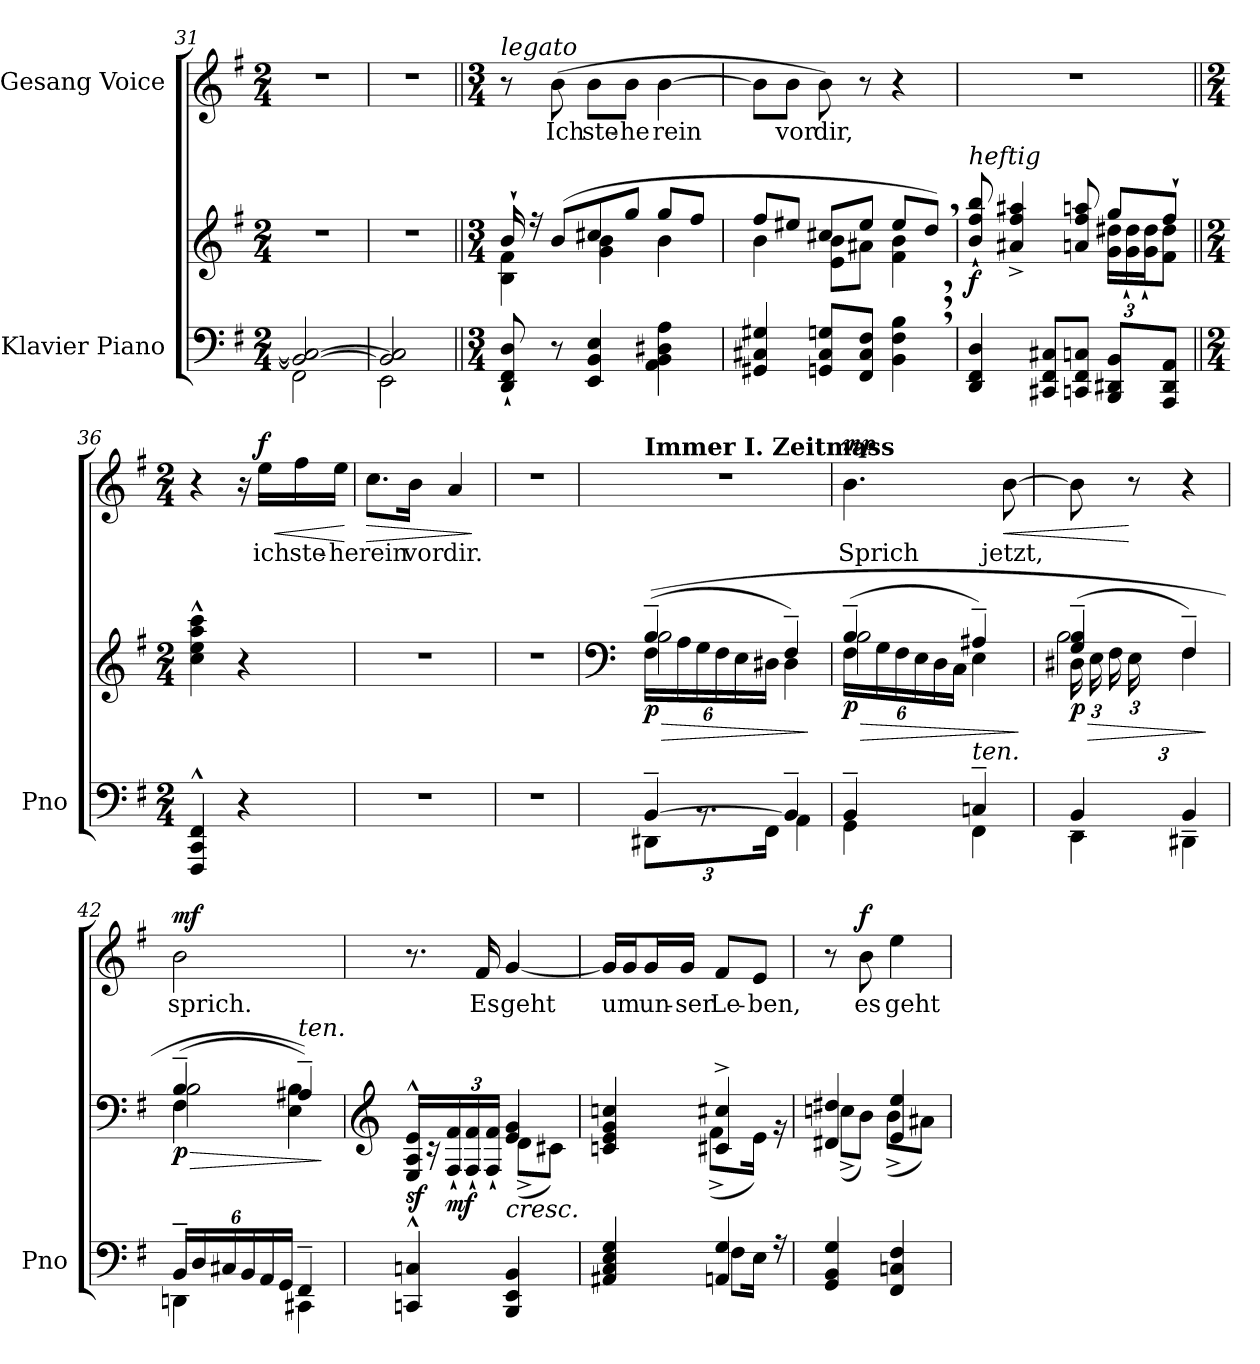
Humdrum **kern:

**kern	**kern	**dynam	**kern	**text	**dynam
*part2	*part2	*part2	*part1	*part1	*part1
*staff3	*staff2	*staff2/3	*staff1	*staff1	*staff1
*I"Klavier Piano	*	*	*I"Gesang Voice	*	*
*I'Pno	*	*	*	*	*
*clefF4	*clefG2	*	*clefG2	*	*
*k[f#]	*k[f#]	*	*k[f#]	*	*
*M2/4	*M2/4	*	*M2/4	*	*
=31	=31	=31	=31	=31	=31
*^	*	*	*	*	*
2BB-/_ 2C#/_	2FF#\	2r	.	2r	.	.
=32	=32	=32	=32	=32	=32	=32
2BB-/] 2C#/]	2EE\	2r	.	2r	.	.
*v	*v	*	*	*	*	*
=33||	=33||	=33||	=33||	=33||	=33||
*M3/4	*M3/4	*	*M3/4	*	*
*	*	*	*MM65	*	*
*^	*^	*	*	*	*
!	!	!	!	!	!LO:TX:a:i:t=legato	!	!
*v	*v	*	*	*	*	*	*
8DD/` 8FF#/` 8D/`	16b`/	4B\ 4f#\	.	8r	.	.
.	16r	.	.	.	.	.
!	!	!	!LO:DY:b	!	!LO:LY:b	!
!	!	!	!LO:DY:n=1:b	!	!	!
8r	(>8b/L	.	mf other-dynamics	(>8b\	Ich	.
!	!	!	!	!	!LO:LY:b	!
4EE/ 4BB/ 4E/	8cc#X/	4g\ 4b\	.	8b\L	ste-	.
!	!	!	!	!	!LO:LY:b	!
.	8gg/J	.	.	8b\J	-he	.
!	!	!	!	!	!LO:LY:b	!
4AA\ 4BB\ 4D#X\ 4A\	8gg/L	4b\	.	[4b\	rein	.
.	8ff#/J	.	.	.	.	.
!!LO:LB:g=z
=34	=34	=34	=34	=34	=34	=34
4GG#X/ 4C#X/ 4G#X/	8ff#/L	4b\	.	8b\L]	.	.
!	!	!	!	!	!LO:LY:b	!
.	8ee#X/J	.	.	8b\J	vor	.
!	!	!	!	!	!LO:LY:b	!
8GGn/ 8C#/ 8Gn/L	8cc#X/L	8e\ 8b\L	.	8b\)	dir,	.
8FF#/ 8C#/ 8F#/J	8ee#/J	8a#X\J	.	8r	.	.
4BB\, 4F#\, 4B\,	8ee#/L	4f#\ 4b\	.	4r	.	.
.	8dd,/J)	.	.	.	.	.
=35	=35	=35	=35	=35	=35	=35
!	!LO:TX:a:i:t=heftig	!	!	!	!	!
!	!	!	!LO:DY:b	!	!	!
4DD/ 4FF#/ 4D/	8b/` 8ff#/` 8bb/`	2ryy	f	2.r	.	.
.	4a#X/^ 4ff#/^ 4aa#X/^	.	.	.	.	.
8CC#X/ 8FF#/ 8C#X/L	.	.	.	.	.	.
8CCn/ 8FF#/ 8Cn/J	8an/ 8ff#/ 8aan/	.	.	.	.	.
*	*	*Xbrackettup	*	*	*	*
8BBB/ 8DD#X/ 8BB/L	8gg/L	24g\ 24dd#X\LL	.	.	.	.
.	.	24g\` 24dd#\`	.	.	.	.
.	.	24g\` 24dd#\`J	.	.	.	.
8AAA/ 8DD#/ 8AA/J	8ff#`/J	8f#\ 8dd#\J	.	.	.	.
*	*v	*v	*	*	*	*
=36||	=36||	=36||	=36||	=36||	=36||
*M2/4	*M2/4	*	*M2/4	*	*
*	*	*	*MM60	*	*
4FFF#/^^ 4CC/^^ 4FF#/^^	4cc\^^ 4ee\^^ 4aa\^^ 4ccc\^^	.	4r	.	.
4r	4r	.	16r	.	.
!	!	!	!	!LO:LY:b	!LO:HP:b
!	!	!	!	!	!LO:DY:n=1:a
.	.	.	16ee\LL	ich	< f
!	!	!	!	!LO:LY:b	!
.	.	.	16ff#\	ste-	.
!	!	!	!	!LO:LY:b	!
.	.	.	16ee\JJ	-he	.
.	.	.	.	.	[
=37	=37	=37	=37	=37	=37
!	!	!	!	!LO:LY:b	!LO:HP:b
2r	2r	.	8.cc\L	rein	>
!	!	!	!	!LO:LY:b	!
.	.	.	16b\Jk	vor	.
!	!	!	!	!LO:LY:b	!
.	.	.	4a/	dir.	.
.	.	.	.	.	]
=38	=38	=38	=38	=38	=38
2r	2r	.	2r	.	.
!!LO:PB:g=z
=39	=39	=39	=39	=39	=39
*	*clefF4	*	*	*	*
*^	*	*	*	*	*
*	*Xbrackettup	*	*	*	*	*
!	!	!	!	!LO:TX:a:B:t=Immer I. Zeitmass	!	!
!	!	!	!LO:HP:b	!	!	!
*	*	*^	*	*	*	*
*	*	*	*^	*	*	*	*
!	!	!	!	!	!LO:DY:n=1:b	!	!	!
[4BB~/	12DD#X\L	(>(>4B~/	24F#\LL	2B\	> p	2r	.	.
.	.	.	24A\	.	.	.	.	.
.	12.rBB	.	24G\	.	.	.	.	.
.	.	.	24F#\	.	.	.	.	.
.	.	.	24E\	.	.	.	.	.
.	24FF#\Jk	.	24D#X\JJ	.	.	.	.	.
4BB~/]	4AA\	4F#~/)	4D#\	.	.	.	.	.
*v	*v	*	*	*	*	*	*	*
*	*v	*v	*v	*	*	*	*
.	.	]	.	.	.
=40	=40	=40	=40	=40	=40
*^	*	*	*	*	*
!	!	!	!LO:HP:b	!	!LO:LY:b	!
*	*	*^	*	*	*	*
*	*	*	*^	*	*	*	*
!	!	!	!	!	!LO:DY:n=1:b	!	!	!LO:DY:a
4BB~/	4GG\	(>4B~/	24F#\LL	2B\	> p	4.b\	Sprich	mp
.	.	.	24G\	.	.	.	.	.
.	.	.	24F#\	.	.	.	.	.
.	.	.	24E\	.	.	.	.	.
.	.	.	24D\	.	.	.	.	.
.	.	.	24C\JJ	.	.	.	.	.
!LO:TX:a:i:t=ten.	!	!	!	!	!	!	!	!
4Cn~/	4FF#\	4A#X~/)	4E\	.	.	.	.	.
!	!	!	!	!	!	!	!LO:LY:b	!LO:HP:b
.	.	.	.	.	.	[8b\	jetzt,	<
*v	*v	*	*	*	*	*	*	*
*	*v	*v	*v	*	*	*	*
.	.	]	.	.	.
=41	=41	=41	=41	=41	=41
*^	*	*	*	*	*
*	*^	*	*	*	*	*
!	!	!	!	!LO:HP:b	!	!	!
*	*	*	*^	*	*	*	*
*	*	*	*	*^	*	*	*	*
!	!	!	!	!	!	!LO:DY:n=1:b	!	!	!
6ryy	4BB~/	4EE\	(>4G/~ 4B/~	24D#X\LL	2B\	> p	8b\]	.	.
.	.	.	.	24E\	.	.	.	.	.
.	.	.	.	24F#\	.	.	.	.	.
.	.	.	.	24E\	.	.	8r	.	[
24Dn/	.	.	.	12ryy	.	.	.	.	.
24C/JJ	.	.	.	.	.	.	.	.	.
4ryy	4BB~/	4DD#X\	4F#~/)	4F#\	.	.	4r	.	.
*v	*v	*v	*	*	*	*	*	*	*
*	*v	*v	*v	*	*	*	*
.	.	]	.	.	.
=42	=42	=42	=42	=42	=42
*^	*	*	*	*	*
!	!	!	!LO:HP:b	!	!LO:LY:b	!
*	*	*^	*	*	*	*
*	*	*	*^	*	*	*	*
!	!	!	!	!	!LO:DY:n=1:b	!	!	!LO:DY:a
24BB~/LL	4DDn\	(>4B~/	4F#\	2B\	> p	2b\	sprich.	mf
24D/	.	.	.	.	.	.	.	.
24C#X/	.	.	.	.	.	.	.	.
24BB/	.	.	.	.	.	.	.	.
24AA/	.	.	.	.	.	.	.	.
24GG/JJ	.	.	.	.	.	.	.	.
!	!	!LO:TX:a:i:t=ten.	!	!	!	!	!	!
4FF#~/	4CC#X\	4A#X~/))	4E\ 4B\	.	.	.	.	.
*v	*v	*	*	*	*	*	*	*
*	*v	*v	*v	*	*	*	*
.	.	]	.	.	.
!!LO:LB:g=z
=43	=43	=43	=43	=43	=43
*	*clefG2	*	*	*	*
*	*^	*	*	*	*
!	!	!	!LO:DY:b	!	!	!
4CCn/^^ 4Cn/^^	16E/^^ 16A/^^ 16e/^^LL	4ryy	sf	8.r	.	.
.	16r	.	.	.	.	.
!	!	!	!LO:DY:b	!	!	!
.	24F#/` 24f#/`	.	mf	.	.	.
.	24F#/` 24f#/`	.	.	.	.	.
!	!	!	!	!	!LO:LY:b	!
.	.	.	.	16f#/	Es	.
.	24F#/` 24f#/`JJ	.	.	.	.	.
!	!LO:TX:b:i:t=cresc.	!	!	!	!	!
!	!	!	!	!	!LO:LY:b	!
4BBB/ 4EE/ 4BB/	4e/ 4g/	(<8d^\L	.	[4g/	geht	.
.	.	8c#X\J)	.	.	.	.
=44	=44	=44	=44	=44	=44	=44
*^	*	*	*	*	*	*
4AA#X/ 4C/ 4E/ 4G/	4ryy	4cn/ 4e/ 4g/ 4ccn/	4ryy	.	16g/LL]	.	.
!	!	!	!	!	!	!LO:LY:b	!
.	.	.	.	.	16g/J	um	.
!	!	!	!	!	!	!LO:LY:b	!
.	.	.	.	.	16g/L	un-	.
!	!	!	!	!	!	!LO:LY:b	!
.	.	.	.	.	16g/JJ	-ser	.
!	!	!	!	!	!	!LO:LY:b	!
4AAn/ 4G/	8F#\L	4c#X/^ 4cc#X/^	(<8f#^\L	.	8f#/L	Le-	.
!	!	!	!	!	!	!LO:LY:b	!
.	16E\Jk	.	16e\Jk)	.	8e/J	-ben,	.
.	16rA	.	16rg	.	.	.	.
*v	*v	*	*	*	*	*	*
=45	=45	=45	=45	=45	=45	=45
4GG/ 4BB/ 4G/	4d#X/ 4dd#X/	(<8ccn^\L	.	8r	.	.
!	!	!	!	!	!LO:LY:b	!LO:DY:a
.	.	8b\J)	.	8b\	es	f
!	!	!	!	!	!LO:LY:b	!
4FF#/ 4Cn/ 4F#/	4e/ 4ee/	(<8b^\L	.	4ee\	geht	.
.	.	8a#X\J)	.	.	.	.
*	*v	*v	*	*	*	*
=	=	=	=	=	=
*-	*-	*-	*-	*-	*-
